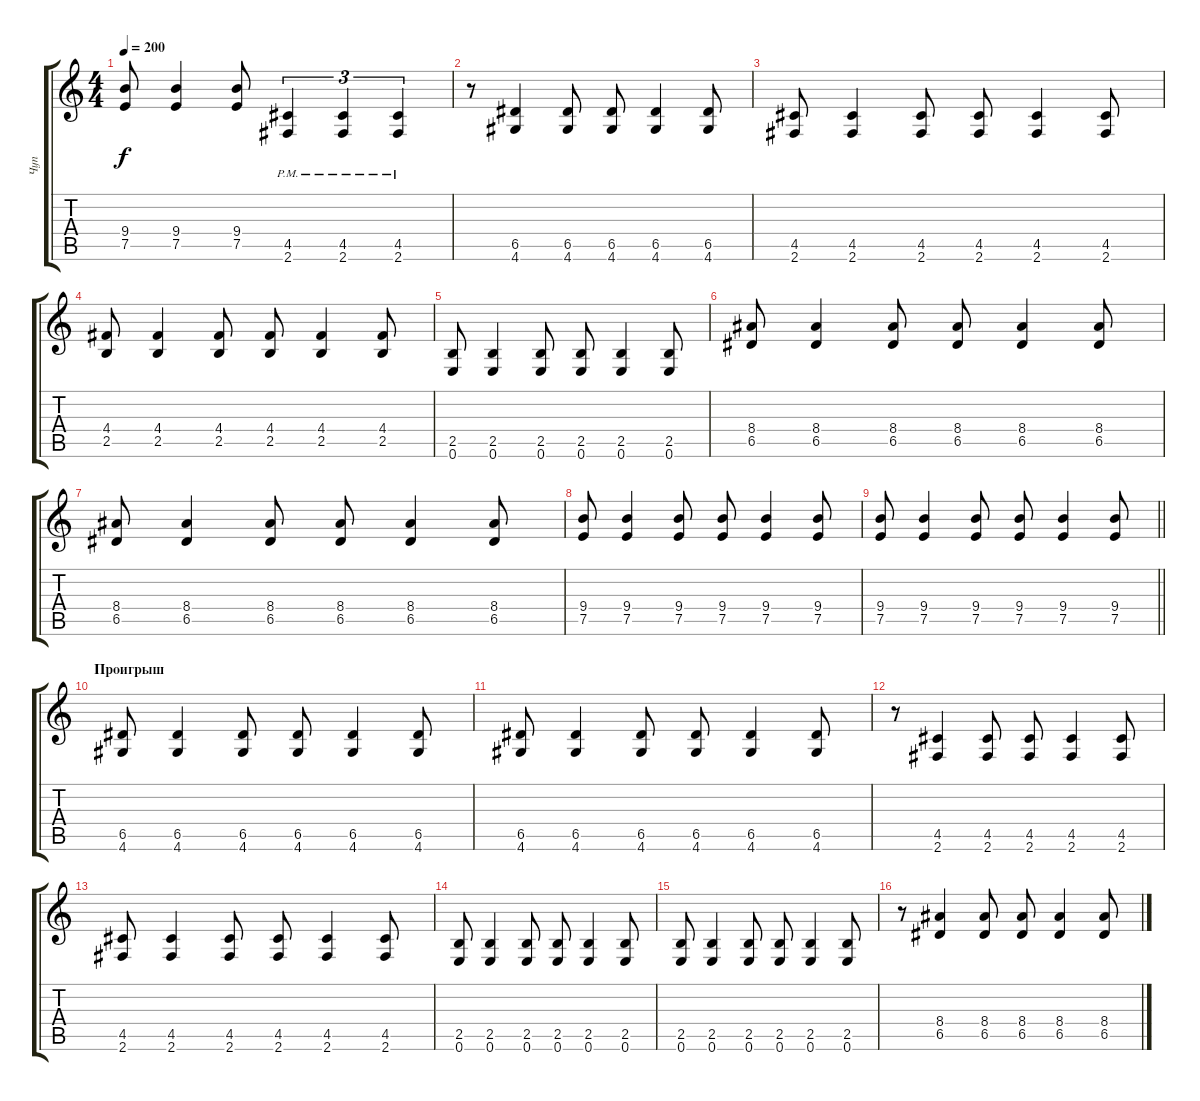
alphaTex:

\track ("Чуп" "Чуп") {instrument distortionguitar}
\staff {score tabs}
\tuning (E4 B3 G3 D3 A2 E2) {hide}
\ts (4 4)
\tempo 200
\clef g2
\ks c
(9.4 7.5).8{dy f} (9.4 7.5).4 (9.4 7.5).8 (4.5{pm} 2.6{pm}).4{tu (3 2)} (4.5{pm} 2.6{pm}).4{tu (3 2)} (4.5{pm} 2.6{pm}).4{tu (3 2)} |
r.8 (6.5 4.6).4 (6.5 4.6).8 (6.5 4.6).8 (6.5 4.6).4 (6.5 4.6).8 |
(4.5 2.6).8 (4.5 2.6).4 (4.5 2.6).8 (4.5 2.6).8 (4.5 2.6).4 (4.5 2.6).8 |
(4.4 2.5).8 (4.4 2.5).4 (4.4 2.5).8 (4.4 2.5).8 (4.4 2.5).4 (4.4 2.5).8 |
(2.5 0.6).8 (2.5 0.6).4 (2.5 0.6).8 (2.5 0.6).8 (2.5 0.6).4 (2.5 0.6).8 |
(8.4 6.5).8 (8.4 6.5).4 (8.4 6.5).8 (8.4 6.5).8 (8.4 6.5).4 (8.4 6.5).8 |
(8.4 6.5).8 (8.4 6.5).4 (8.4 6.5).8 (8.4 6.5).8 (8.4 6.5).4 (8.4 6.5).8 |
(9.4 7.5).8 (9.4 7.5).4 (9.4 7.5).8 (9.4 7.5).8 (9.4 7.5).4 (9.4 7.5).8 |
\barLineRight lightlight
(9.4 7.5).8 (9.4 7.5).4 (9.4 7.5).8 (9.4 7.5).8 (9.4 7.5).4 (9.4 7.5).8 |
\section ("" "Проигрыш")
(6.5 4.6).8 (6.5 4.6).4 (6.5 4.6).8 (6.5 4.6).8 (6.5 4.6).4 (6.5 4.6).8 |
(6.5 4.6).8 (6.5 4.6).4 (6.5 4.6).8 (6.5 4.6).8 (6.5 4.6).4 (6.5 4.6).8 |
r.8 (4.5 2.6).4 (4.5 2.6).8 (4.5 2.6).8 (4.5 2.6).4 (4.5 2.6).8 |
(4.5 2.6).8 (4.5 2.6).4 (4.5 2.6).8 (4.5 2.6).8 (4.5 2.6).4 (4.5 2.6).8 |
(2.5 0.6).8 (2.5 0.6).4 (2.5 0.6).8 (2.5 0.6).8 (2.5 0.6).4 (2.5 0.6).8 |
(2.5 0.6).8 (2.5 0.6).4 (2.5 0.6).8 (2.5 0.6).8 (2.5 0.6).4 (2.5 0.6).8 |
r.8 (8.4 6.5).4 (8.4 6.5).8 (8.4 6.5).8 (8.4 6.5).4 (8.4 6.5).8
